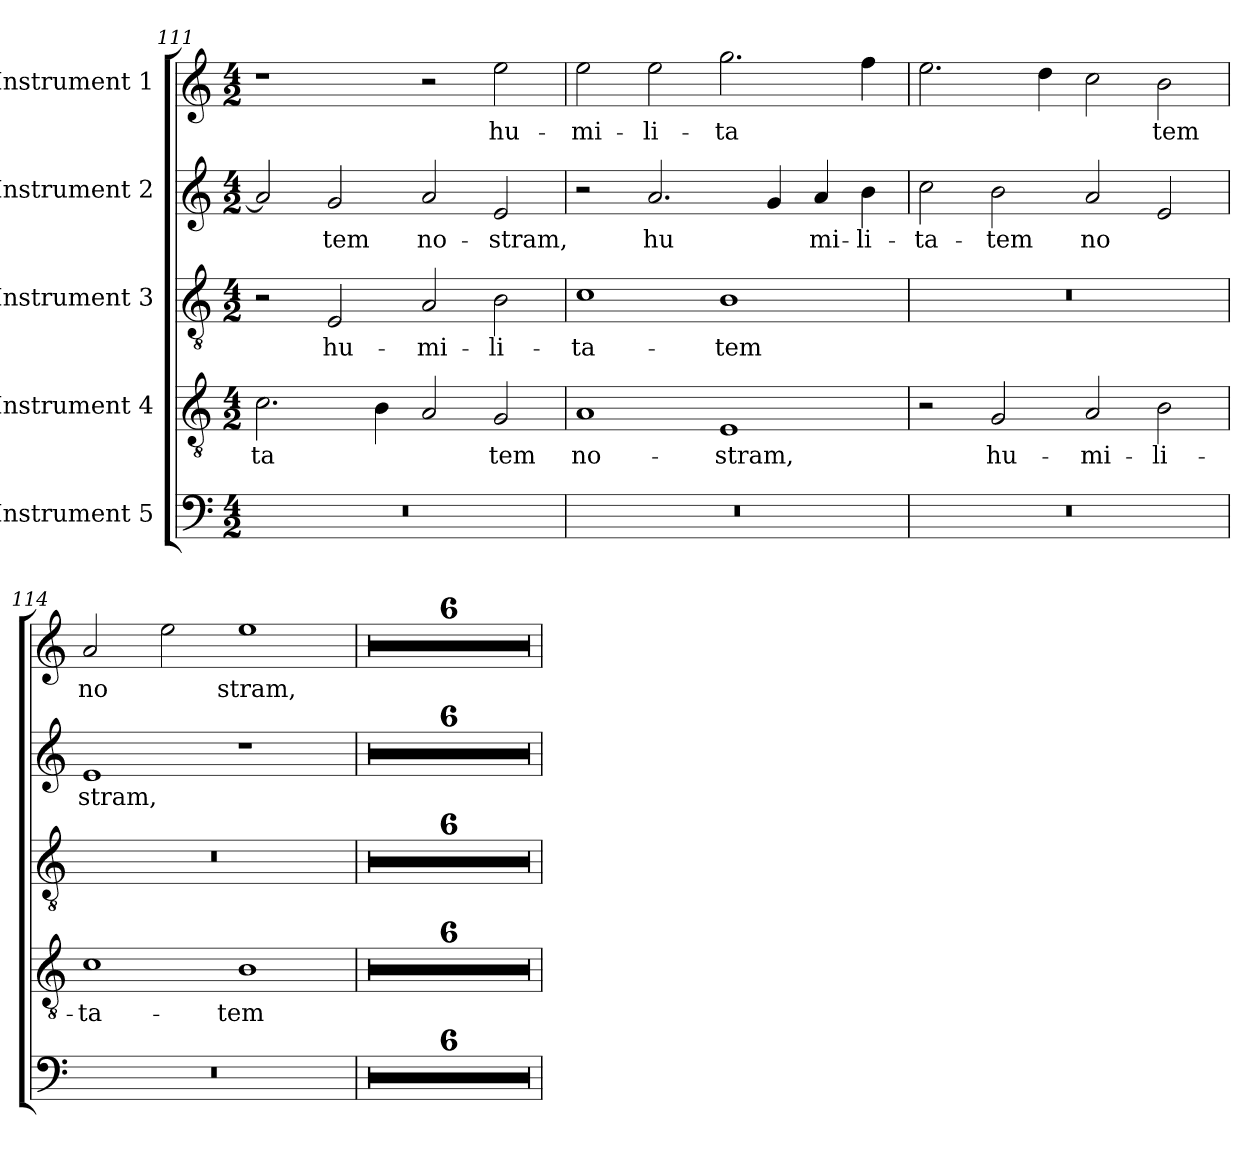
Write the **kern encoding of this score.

**kern	**kern	**text	**kern	**text	**kern	**text	**kern	**text
*part5	*part4	*part4	*part3	*part3	*part2	*part2	*part1	*part1
*staff5	*staff4	*staff4	*staff3	*staff3	*staff2	*staff2	*staff1	*staff1
*I"Instrument 5	*I"Instrument 4	*	*I"Instrument 3	*	*I"Instrument 2	*	*I"Instrument 1	*
!!LO:PB:g=z
*clefF4	*clefGv2	*	*clefGv2	*	*clefG2	*	*clefG2	*
*k[]	*k[]	*	*k[]	*	*k[]	*	*k[]	*
*C:	*C:	*	*C:	*	*C:	*	*C:	*
*M4/2	*M4/2	*	*M4/2	*	*M4/2	*	*M4/2	*
=111	=111	=111	=111	=111	=111	=111	=111	=111
!	!	!LO:LY:b:cj	!	!	!	!LO:LY:b:cj	!	!
0r	2.c\	-ta-	2r	.	2a/]	--	1r	.
!	!	!	!	!LO:LY:b:cj	!	!LO:LY:b:cj	!	!
.	.	.	2E/	hu-	2g/	-tem	.	.
!	!	!LO:LY:b:cj	!	!	!	!	!	!
.	4B\	--	.	.	.	.	.	.
!	!	!LO:LY:b:cj	!	!LO:LY:b:cj	!	!LO:LY:b:cj	!	!
.	2A/	--	2A/	-mi-	2a/	no-	2r	.
!	!	!LO:LY:b:cj	!	!LO:LY:b:cj	!	!LO:LY:b:cj	!	!LO:LY:b:cj
.	2G/	-tem	2B\	-li-	2e/	-stram,	2ee\	hu-
=112	=112	=112	=112	=112	=112	=112	=112	=112
!	!	!LO:LY:b:cj	!	!LO:LY:b:cj	!	!	!	!LO:LY:b:cj
0r	1A	no-	1c	-ta-	2r	.	2ee\	-mi-
!	!	!	!	!	!	!LO:LY:b:cj	!	!LO:LY:b:cj
.	.	.	.	.	2.a/	hu-	2ee\	-li-
!	!	!LO:LY:b:cj	!	!LO:LY:b:cj	!	!	!	!LO:LY:b:cj
.	1E	-stram,	1B	-tem	.	.	2.gg\	-ta-
!	!	!	!	!	!	!LO:LY:b:cj	!	!
.	.	.	.	.	4g/	--	.	.
!	!	!	!	!	!	!LO:LY:b:cj	!	!
.	.	.	.	.	4a/	-mi-	.	.
!	!	!	!	!	!	!LO:LY:b:cj	!	!LO:LY:b:cj
.	.	.	.	.	4b\	-li-	4ff\	--
=113	=113	=113	=113	=113	=113	=113	=113	=113
!	!	!	!	!	!	!LO:LY:b:cj	!	!LO:LY:b:cj
0r	2r	.	0r	.	2cc\	-ta-	2.ee\	--
!	!	!LO:LY:b:cj	!	!	!	!LO:LY:b:cj	!	!
.	2G/	hu-	.	.	2b\	-tem	.	.
!	!	!	!	!	!	!	!	!LO:LY:b:cj
.	.	.	.	.	.	.	4dd\	--
!	!	!LO:LY:b:cj	!	!	!	!LO:LY:b:cj	!	!LO:LY:b:cj
.	2A/	-mi-	.	.	2a/	no-	2cc\	--
!	!	!LO:LY:b:cj	!	!	!	!LO:LY:b:cj	!	!LO:LY:b:cj
.	2B\	-li-	.	.	2e/	--	2b\	-tem
=114	=114	=114	=114	=114	=114	=114	=114	=114
!	!	!LO:LY:b:cj	!	!	!	!LO:LY:b:cj	!	!LO:LY:b:cj
0r	1c	-ta-	0r	.	1e	-stram,	2a/	no-
!	!	!	!	!	!	!	!	!LO:LY:b:cj
.	.	.	.	.	.	.	2ee\	--
!	!	!LO:LY:b:cj	!	!	!	!	!	!LO:LY:b:cj
.	1B	-tem	.	.	1r	.	1ee	-stram,
=115	=115	=115	=115	=115	=115	=115	=115	=115
0r	0r	.	0r	.	0r	.	0r	.
=116	=116	=116	=116	=116	=116	=116	=116	=116
0r	0r	.	0r	.	0r	.	0r	.
=117	=117	=117	=117	=117	=117	=117	=117	=117
0r	0r	.	0r	.	0r	.	0r	.
=118	=118	=118	=118	=118	=118	=118	=118	=118
0r	0r	.	0r	.	0r	.	0r	.
=119	=119	=119	=119	=119	=119	=119	=119	=119
0r	0r	.	0r	.	0r	.	0r	.
=120	=120	=120	=120	=120	=120	=120	=120	=120
0r	0r	.	0r	.	0r	.	0r	.
=	=	=	=	=	=	=	=	=
*-	*-	*-	*-	*-	*-	*-	*-	*-
